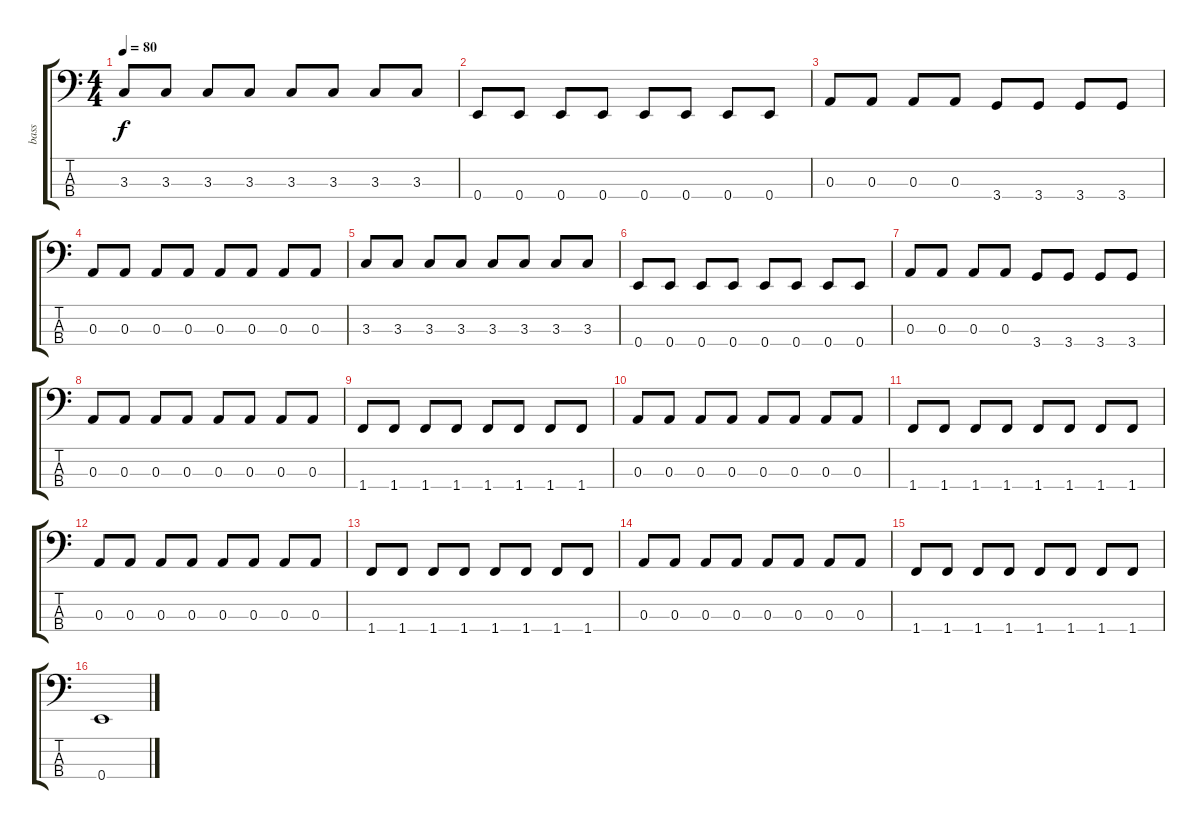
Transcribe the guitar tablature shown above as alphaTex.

\track ("bass" "bass") {instrument distortionguitar}
\staff {score tabs}
\tuning (G2 D2 A1 E1) {hide}
\ts (4 4)
\tempo 80
\clef f4
\ks c
3.3.8{dy f} 3.3.8 3.3.8 3.3.8 3.3.8 3.3.8 3.3.8 3.3.8 |
0.4.8 0.4.8 0.4.8 0.4.8 0.4.8 0.4.8 0.4.8 0.4.8 |
0.3.8 0.3.8 0.3.8 0.3.8 3.4.8 3.4.8 3.4.8 3.4.8 |
0.3.8 0.3.8 0.3.8 0.3.8 0.3.8 0.3.8 0.3.8 0.3.8 |
3.3.8 3.3.8 3.3.8 3.3.8 3.3.8 3.3.8 3.3.8 3.3.8 |
0.4.8 0.4.8 0.4.8 0.4.8 0.4.8 0.4.8 0.4.8 0.4.8 |
0.3.8 0.3.8 0.3.8 0.3.8 3.4.8 3.4.8 3.4.8 3.4.8 |
0.3.8 0.3.8 0.3.8 0.3.8 0.3.8 0.3.8 0.3.8 0.3.8 |
1.4.8 1.4.8 1.4.8 1.4.8 1.4.8 1.4.8 1.4.8 1.4.8 |
0.3.8 0.3.8 0.3.8 0.3.8 0.3.8 0.3.8 0.3.8 0.3.8 |
1.4.8 1.4.8 1.4.8 1.4.8 1.4.8 1.4.8 1.4.8 1.4.8 |
0.3.8 0.3.8 0.3.8 0.3.8 0.3.8 0.3.8 0.3.8 0.3.8 |
1.4.8 1.4.8 1.4.8 1.4.8 1.4.8 1.4.8 1.4.8 1.4.8 |
0.3.8 0.3.8 0.3.8 0.3.8 0.3.8 0.3.8 0.3.8 0.3.8 |
1.4.8 1.4.8 1.4.8 1.4.8 1.4.8 1.4.8 1.4.8 1.4.8 |
0.4.1
